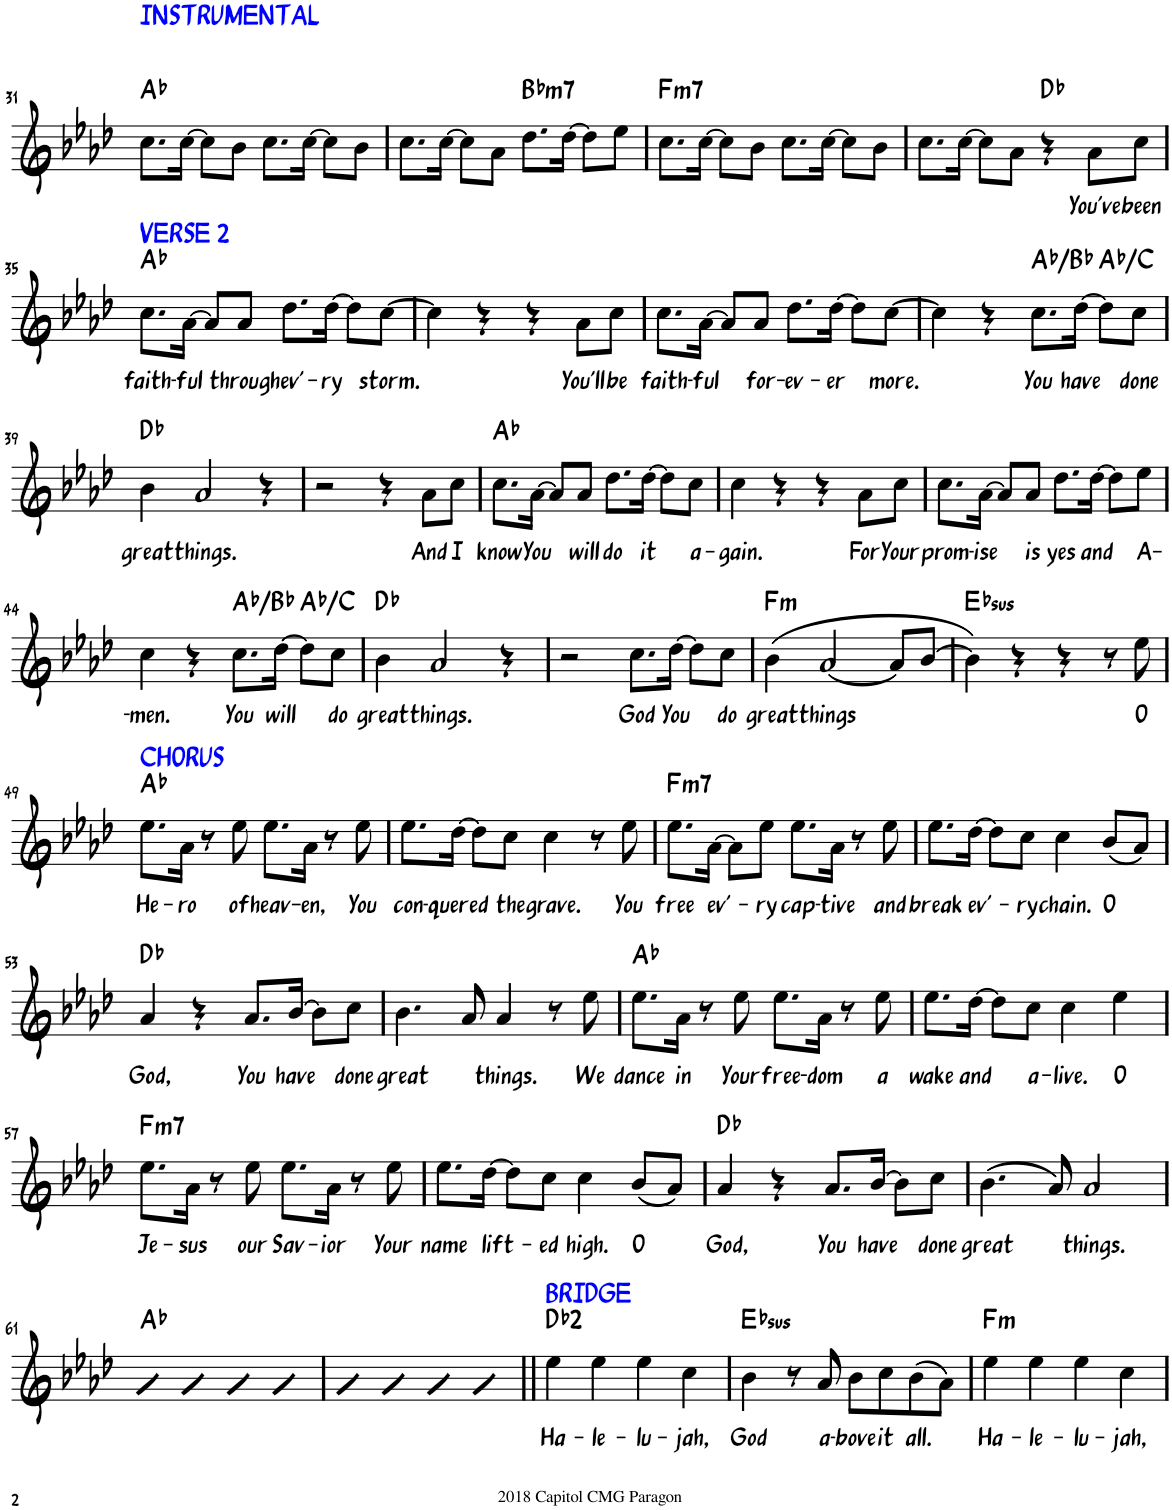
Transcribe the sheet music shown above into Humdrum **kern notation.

**kern	**text	**harte
*part1	*part1	*part1
*staff1	*staff1	*
*I"Piano	*	*
*I'Pno.	*	*
!!LO:PB:g=z
*clefG2	*	*
*k[b-e-a-d-]	*	*
*M4/4	*	*
=31	=31	=31
!LO:TX:a:color=#0000FF:t=INSTRUMENTAL	!	!
8.cc\L	.	Ab:maj
[16cc\Jk	.	.
8cc\L]	.	.
8b-\J	.	.
8.cc\L	.	.
[16cc\Jk	.	.
8cc\L]	.	.
8b-\J	.	.
=32	=32	=32
8.cc\L	.	.
[16cc\Jk	.	.
8cc\L]	.	.
8a-\J	.	.
!	!	!LO:H:kt=m7
8.dd-\L	.	Bb:min7
[16dd-\Jk	.	.
8dd-\L]	.	.
8ee-\J	.	.
=33	=33	=33
!	!	!LO:H:kt=m7
8.cc\L	.	F:min7
[16cc\Jk	.	.
8cc\L]	.	.
8b-\J	.	.
8.cc\L	.	.
[16cc\Jk	.	.
8cc\L]	.	.
8b-\J	.	.
=34	=34	=34
8.cc\L	.	.
[16cc\Jk	.	.
8cc\L]	.	.
8a-\J	.	.
4r	.	Db:maj
!	!LO:LY:b	!
8a-\L	You've	.
!	!LO:LY:b	!
8cc\J	been	.
!!LO:LB:g=z
=35	=35	=35
!LO:TX:a:color=#0000FF:t=VERSE 2	!	!
!	!LO:LY:b	!
8.cc\L	faith-	Ab:maj
!	!LO:LY:b	!
[16a-\Jk	-ful	.
8a-/L]	.	.
!	!LO:LY:b	!
8a-/J	through	.
!	!LO:LY:b	!
8.dd-\L	ev'-	.
!	!LO:LY:b	!
[16dd-\Jk	-ry	.
8dd-\L]	.	.
!	!LO:LY:b	!
[8cc\J	storm.	.
=36	=36	=36
4cc\]	.	.
4r	.	.
4r	.	.
!	!LO:LY:b	!
8a-\L	You'll	.
!	!LO:LY:b	!
8cc\J	be	.
=37	=37	=37
!	!LO:LY:b	!
8.cc\L	faith-	.
!	!LO:LY:b	!
[16a-\Jk	-ful	.
8a-/L]	.	.
!	!LO:LY:b	!
8a-/J	for-	.
!	!LO:LY:b	!
8.dd-\L	-ev-	.
!	!LO:LY:b	!
[16dd-\Jk	-er	.
8dd-\L]	.	.
!	!LO:LY:b	!
[8cc\J	more.	.
=38	=38	=38
4cc\]	.	.
4r	.	.
!	!LO:LY:b	!
8.cc\L	You	Ab:maj/2
!	!LO:LY:b	!
[16dd-\Jk	have	.
8dd-\L]	.	Ab:maj/3
!	!LO:LY:b	!
8cc\J	done	.
!!LO:LB:g=z
=39	=39	=39
!	!LO:LY:b	!
4b-\	great	Db:maj
!	!LO:LY:b	!
2a-/	things.	.
4r	.	.
=40	=40	=40
2r	.	.
4r	.	.
!	!LO:LY:b	!
8a-\L	And	.
!	!LO:LY:b	!
8cc\J	I	.
=41	=41	=41
!	!LO:LY:b	!
8.cc\L	know	Ab:maj
!	!LO:LY:b	!
[16a-\Jk	You	.
8a-/L]	.	.
!	!LO:LY:b	!
8a-/J	will	.
!	!LO:LY:b	!
8.dd-\L	do	.
!	!LO:LY:b	!
[16dd-\Jk	it	.
8dd-\L]	.	.
!	!LO:LY:b	!
8cc\J	a-	.
=42	=42	=42
!	!LO:LY:b	!
4cc\	-gain.	.
4r	.	.
4r	.	.
!	!LO:LY:b	!
8a-\L	For	.
!	!LO:LY:b	!
8cc\J	Your	.
=43	=43	=43
!	!LO:LY:b	!
8.cc\L	prom-	.
!	!LO:LY:b	!
[16a-\Jk	-ise	.
8a-/L]	.	.
!	!LO:LY:b	!
8a-/J	is	.
!	!LO:LY:b	!
8.dd-\L	yes	.
!	!LO:LY:b	!
[16dd-\Jk	and	.
8dd-\L]	.	.
!	!LO:LY:b	!
8ee-\J	A-	.
!!LO:LB:g=z
=44	=44	=44
!	!LO:LY:b	!
4cc\	-men.	.
4r	.	.
!	!LO:LY:b	!
8.cc\L	You	Ab:maj/2
!	!LO:LY:b	!
[16dd-\Jk	will	.
8dd-\L]	.	Ab:maj/3
!	!LO:LY:b	!
8cc\J	do	.
=45	=45	=45
!	!LO:LY:b	!
4b-\	great	Db:maj
!	!LO:LY:b	!
2a-/	things.	.
4r	.	.
=46	=46	=46
2r	.	.
!	!LO:LY:b	!
8.cc\L	God	.
!	!LO:LY:b	!
[16dd-\Jk	You	.
8dd-\L]	.	.
!	!LO:LY:b	!
8cc\J	do	.
=47	=47	=47
!	!LO:LY:b	!LO:H:kt=m
(4b-\	great	F:min
!	!LO:LY:b	!
[2a-/	things	.
8a-/L]	.	.
[8b-/J	.	.
=48	=48	=48
!	!	!LO:H:kt=sus
4b-\])	.	Eb:sus4
4r	.	.
4r	.	.
8r	.	.
!	!LO:LY:b	!
8ee-\	O	.
!!LO:LB:g=z
=49	=49	=49
!LO:TX:a:color=#0000FF:t=CHORUS	!	!
!	!LO:LY:b	!
8.ee-\L	He-	Ab:maj
!	!LO:LY:b	!
16a-\Jk	-ro	.
8r	.	.
!	!LO:LY:b	!
8ee-\	of	.
!	!LO:LY:b	!
8.ee-\L	heav-	.
!	!LO:LY:b	!
16a-\Jk	-en,	.
8r	.	.
!	!LO:LY:b	!
8ee-\	You	.
=50	=50	=50
!	!LO:LY:b	!
8.ee-\L	con-	.
!	!LO:LY:b	!
[16dd-\Jk	-quered	.
8dd-\L]	.	.
!	!LO:LY:b	!
8cc\J	the	.
!	!LO:LY:b	!
4cc\	grave.	.
8r	.	.
!	!LO:LY:b	!
8ee-\	You	.
=51	=51	=51
!	!LO:LY:b	!LO:H:kt=m7
8.ee-\L	free	F:min7
!	!LO:LY:b	!
[16a-\Jk	ev'-	.
8a-\L]	.	.
!	!LO:LY:b	!
8ee-\J	-ry	.
!	!LO:LY:b	!
8.ee-\L	cap-	.
!	!LO:LY:b	!
16a-\Jk	-tive	.
8r	.	.
!	!LO:LY:b	!
8ee-\	and	.
=52	=52	=52
!	!LO:LY:b	!
8.ee-\L	break	.
!	!LO:LY:b	!
[16dd-\Jk	ev'-	.
8dd-\L]	.	.
!	!LO:LY:b	!
8cc\J	-ry	.
!	!LO:LY:b	!
4cc\	chain.	.
!	!LO:LY:b	!
(8b-/L	O	.
8a-/J)	.	.
!!LO:LB:g=z
=53	=53	=53
!	!LO:LY:b	!
4a-/	God,	Db:maj
4r	.	.
!	!LO:LY:b	!
8.a-/L	You	.
!	!LO:LY:b	!
[16b-/Jk	have	.
8b-\L]	.	.
!	!LO:LY:b	!
8cc\J	done	.
=54	=54	=54
!	!LO:LY:b	!
4.b-\	great	.
8a-/	.	.
!	!LO:LY:b	!
4a-/	things.	.
8r	.	.
!	!LO:LY:b	!
8ee-\	We	.
=55	=55	=55
!	!LO:LY:b	!
8.ee-\L	dance	Ab:maj
!	!LO:LY:b	!
16a-\Jk	in	.
8r	.	.
!	!LO:LY:b	!
8ee-\	Your	.
!	!LO:LY:b	!
8.ee-\L	free-	.
!	!LO:LY:b	!
16a-\Jk	-dom	.
8r	.	.
!	!LO:LY:b	!
8ee-\	a	.
=56	=56	=56
!	!LO:LY:b	!
8.ee-\L	wake	.
!	!LO:LY:b	!
[16dd-\Jk	and	.
8dd-\L]	.	.
!	!LO:LY:b	!
8cc\J	a-	.
!	!LO:LY:b	!
4cc\	-live.	.
!	!LO:LY:b	!
4ee-\	O	.
!!LO:LB:g=z
=57	=57	=57
!	!LO:LY:b	!LO:H:kt=m7
8.ee-\L	Je-	F:min7
!	!LO:LY:b	!
16a-\Jk	-sus	.
8r	.	.
!	!LO:LY:b	!
8ee-\	our	.
!	!LO:LY:b	!
8.ee-\L	Sav-	.
!	!LO:LY:b	!
16a-\Jk	-ior	.
8r	.	.
!	!LO:LY:b	!
8ee-\	Your	.
=58	=58	=58
!	!LO:LY:b	!
8.ee-\L	name	.
!	!LO:LY:b	!
[16dd-\Jk	lift-	.
8dd-\L]	.	.
!	!LO:LY:b	!
8cc\J	-ed	.
!	!LO:LY:b	!
4cc\	high.	.
!	!LO:LY:b	!
(8b-/L	O	.
8a-/J)	.	.
=59	=59	=59
!	!LO:LY:b	!
4a-/	God,	Db:maj
4r	.	.
!	!LO:LY:b	!
8.a-/L	You	.
!	!LO:LY:b	!
[16b-/Jk	have	.
8b-\L]	.	.
!	!LO:LY:b	!
8cc\J	done	.
=60	=60	=60
!	!LO:LY:b	!
(4.b-\	great	.
8a-/)	.	.
!	!LO:LY:b	!
2a-/	things.	.
!!LO:LB:g=z
=61	=61	=61
4a-	.	Ab:maj
4a-/	.	.
4a-/	.	.
4a-/	.	.
=62	=62	=62
4a-/	.	.
4a-/	.	.
4a-/	.	.
4a-/	.	.
=63||	=63||	=63||
!LO:TX:a:color=#0000FF:t=BRIDGE	!	!
!	!LO:LY:b	!
4ee-\	Ha-	Db:maj(2)
!	!LO:LY:b	!
4ee-\	-le-	.
!	!LO:LY:b	!
4ee-\	-lu-	.
!	!LO:LY:b	!
4cc\	-jah,	.
=64	=64	=64
!	!LO:LY:b	!LO:H:kt=sus
4b-\	God	Eb:sus4
8r	.	.
!	!LO:LY:b	!
8a-/	a-	.
!	!LO:LY:b	!
8b-\L	-bove	.
!	!LO:LY:b	!
8cc\	it	.
!	!LO:LY:b	!
(8b-\	all.	.
8a-\J)	.	.
=65	=65	=65
!	!LO:LY:b	!LO:H:kt=m
4ee-\	Ha-	F:min
!	!LO:LY:b	!
4ee-\	-le-	.
!	!LO:LY:b	!
4ee-\	-lu-	.
!	!LO:LY:b	!
4cc\	-jah,	.
=	=	=
*-	*-	*-
